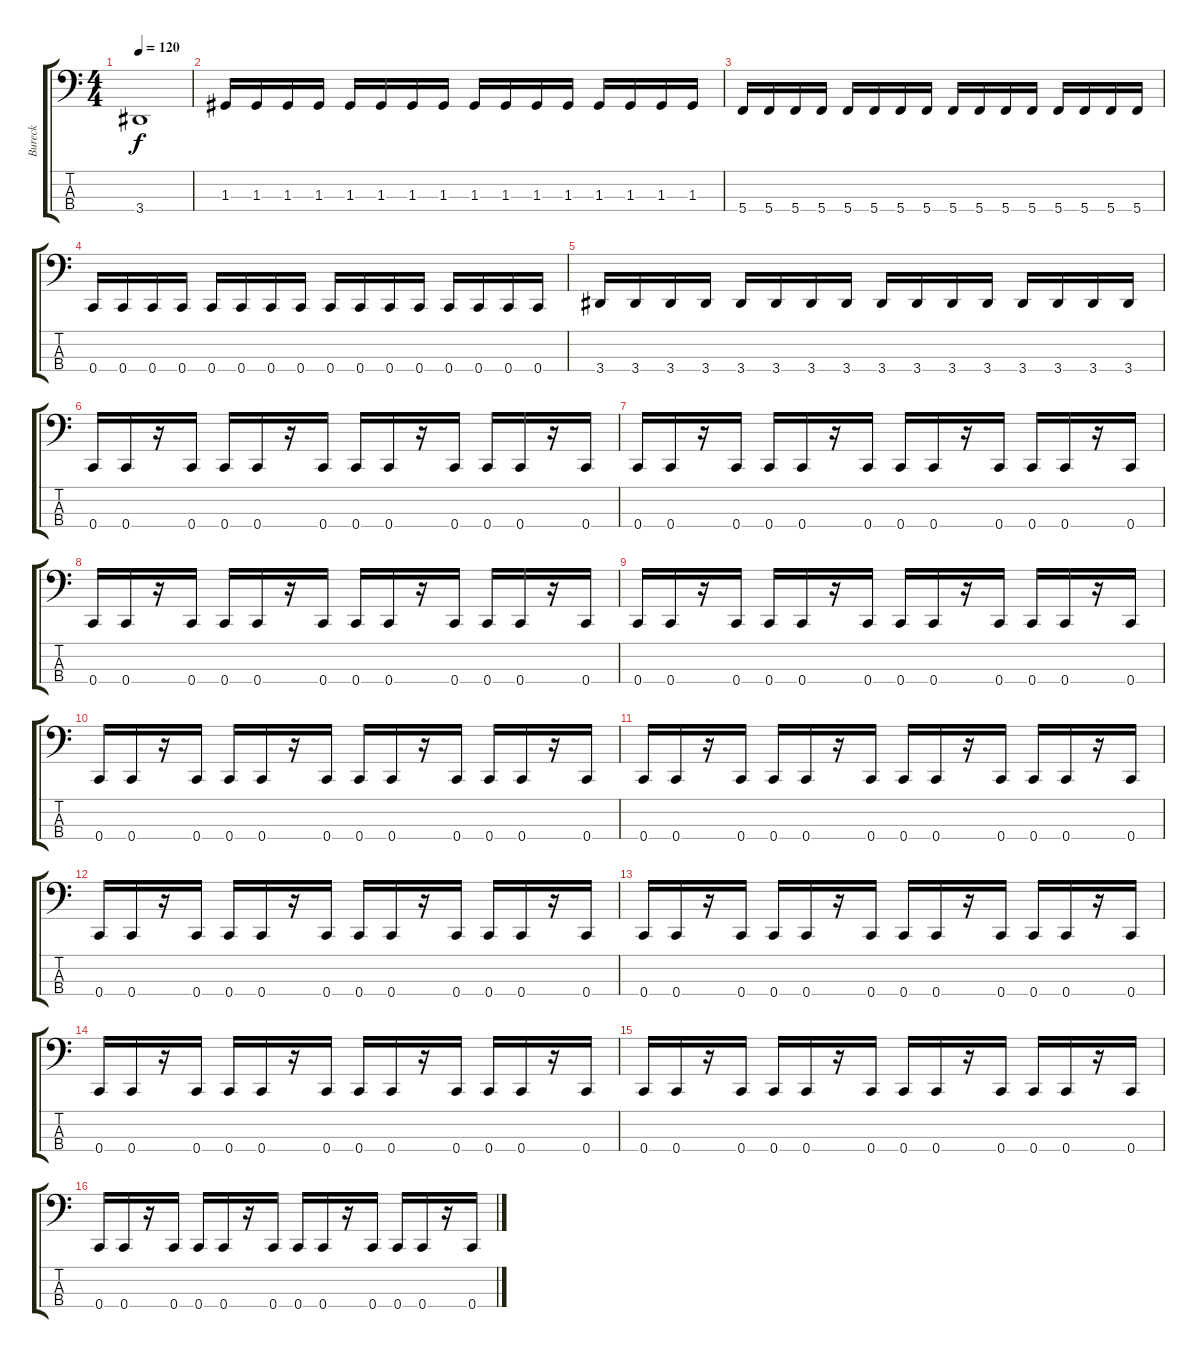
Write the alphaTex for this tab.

\track ("Bureck" "Bureck") {instrument electricbasspick}
\staff {score tabs}
\tuning (F2 C2 G1 C1) {hide}
\ts (4 4)
\tempo 120
\clef f4
\ks c
3.4.1{dy f} |
1.3.16 1.3.16 1.3.16 1.3.16 1.3.16 1.3.16 1.3.16 1.3.16 1.3.16 1.3.16 1.3.16 1.3.16 1.3.16 1.3.16 1.3.16 1.3.16 |
5.4.16 5.4.16 5.4.16 5.4.16 5.4.16 5.4.16 5.4.16 5.4.16 5.4.16 5.4.16 5.4.16 5.4.16 5.4.16 5.4.16 5.4.16 5.4.16 |
0.4.16 0.4.16 0.4.16 0.4.16 0.4.16 0.4.16 0.4.16 0.4.16 0.4.16 0.4.16 0.4.16 0.4.16 0.4.16 0.4.16 0.4.16 0.4.16 |
3.4.16 3.4.16 3.4.16 3.4.16 3.4.16 3.4.16 3.4.16 3.4.16 3.4.16 3.4.16 3.4.16 3.4.16 3.4.16 3.4.16 3.4.16 3.4.16 |
0.4.16 0.4.16 r.16 0.4.16 0.4.16 0.4.16 r.16 0.4.16 0.4.16 0.4.16 r.16 0.4.16 0.4.16 0.4.16 r.16 0.4.16 |
0.4.16 0.4.16 r.16 0.4.16 0.4.16 0.4.16 r.16 0.4.16 0.4.16 0.4.16 r.16 0.4.16 0.4.16 0.4.16 r.16 0.4.16 |
0.4.16 0.4.16 r.16 0.4.16 0.4.16 0.4.16 r.16 0.4.16 0.4.16 0.4.16 r.16 0.4.16 0.4.16 0.4.16 r.16 0.4.16 |
0.4.16 0.4.16 r.16 0.4.16 0.4.16 0.4.16 r.16 0.4.16 0.4.16 0.4.16 r.16 0.4.16 0.4.16 0.4.16 r.16 0.4.16 |
0.4.16 0.4.16 r.16 0.4.16 0.4.16 0.4.16 r.16 0.4.16 0.4.16 0.4.16 r.16 0.4.16 0.4.16 0.4.16 r.16 0.4.16 |
0.4.16 0.4.16 r.16 0.4.16 0.4.16 0.4.16 r.16 0.4.16 0.4.16 0.4.16 r.16 0.4.16 0.4.16 0.4.16 r.16 0.4.16 |
0.4.16 0.4.16 r.16 0.4.16 0.4.16 0.4.16 r.16 0.4.16 0.4.16 0.4.16 r.16 0.4.16 0.4.16 0.4.16 r.16 0.4.16 |
0.4.16 0.4.16 r.16 0.4.16 0.4.16 0.4.16 r.16 0.4.16 0.4.16 0.4.16 r.16 0.4.16 0.4.16 0.4.16 r.16 0.4.16 |
0.4.16 0.4.16 r.16 0.4.16 0.4.16 0.4.16 r.16 0.4.16 0.4.16 0.4.16 r.16 0.4.16 0.4.16 0.4.16 r.16 0.4.16 |
0.4.16 0.4.16 r.16 0.4.16 0.4.16 0.4.16 r.16 0.4.16 0.4.16 0.4.16 r.16 0.4.16 0.4.16 0.4.16 r.16 0.4.16 |
0.4.16 0.4.16 r.16 0.4.16 0.4.16 0.4.16 r.16 0.4.16 0.4.16 0.4.16 r.16 0.4.16 0.4.16 0.4.16 r.16 0.4.16
